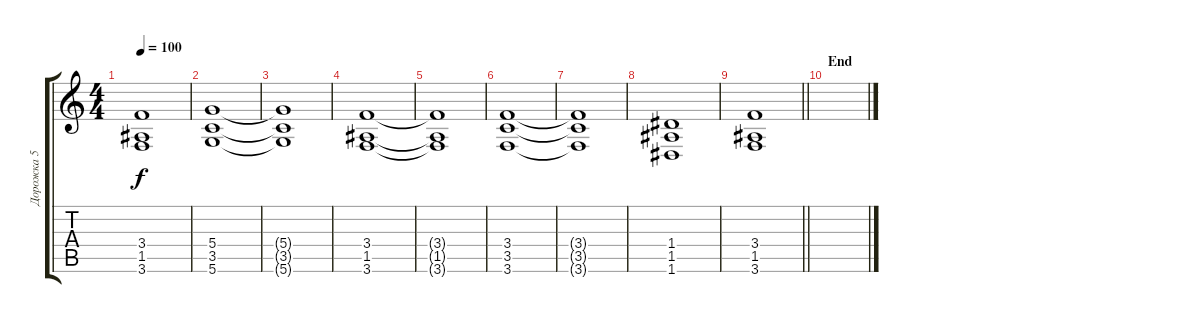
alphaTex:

\track ("Дорожка 5" "Дорожка 5") {instrument distortionguitar}
\staff {score tabs}
\tuning (E4 B3 G3 D3 A2 D2) {hide}
\ts (4 4)
\tempo 100
\clef g2
\ks c
(3.4 1.5 3.6).1{dy f} |
(5.4 3.5 5.6).1 |
(5.4{t} 3.5{t} 5.6{t}).1 |
(3.4 1.5 3.6).1 |
(3.4{t} 1.5{t} 3.6{t}).1 |
(3.4 3.5 3.6).1 |
(3.4{t} 3.5{t} 3.6{t}).1 |
(1.4 1.5 1.6).1 |
\barLineRight lightlight
(3.4 1.5 3.6).1 |
\section ("" "End")
